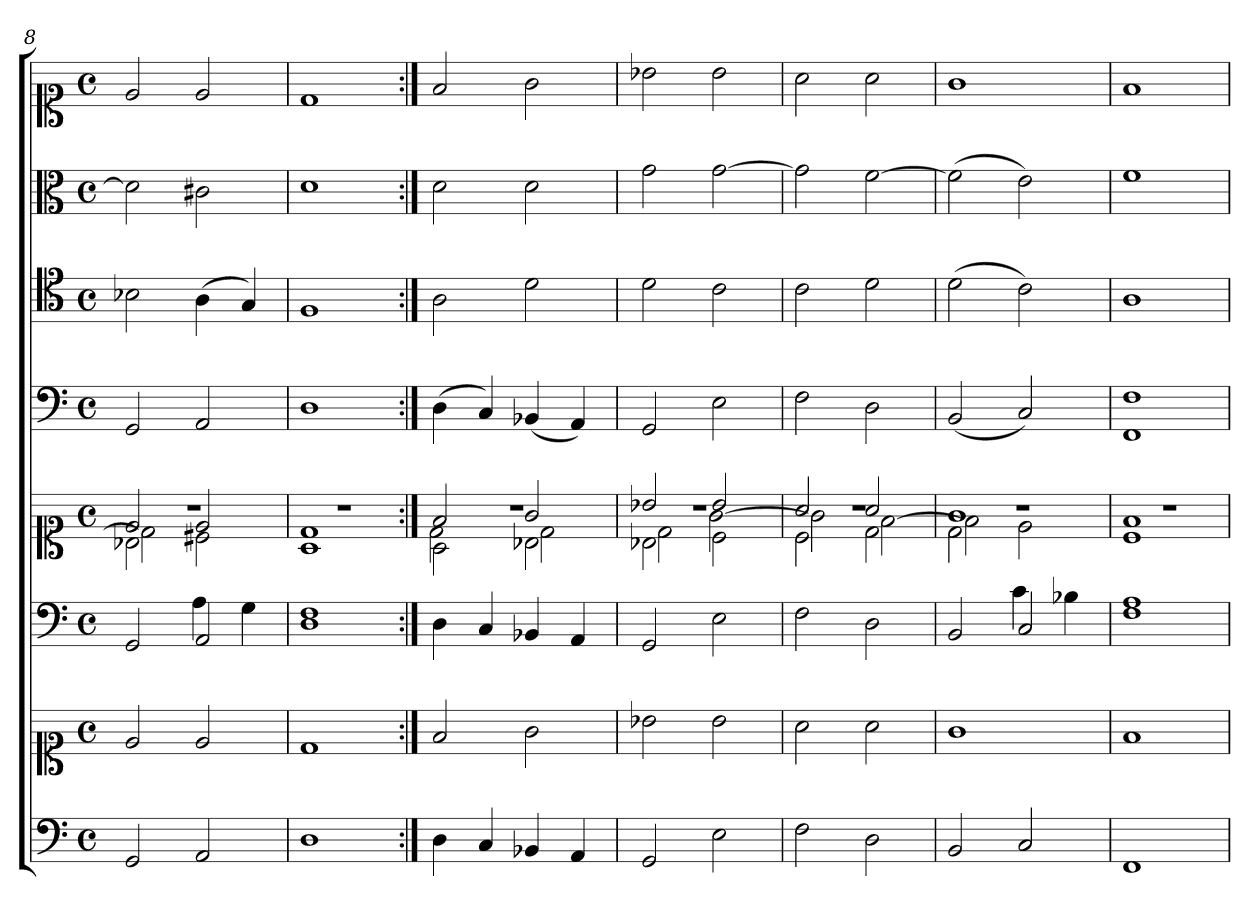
**kern	**kern	**kern	**kern	**kern	**kern	**kern	**kern
*part6	*part6	*part5	*part5	*part4	*part3	*part2	*part1
*staff8	*staff7	*staff6	*staff5	*staff4	*staff3	*staff2	*staff1
*clefF4	*clefC1	*clefF4	*clefC1	*clefF4	*clefC4	*clefC3	*clefC1
*k[]	*k[]	*k[]	*k[]	*k[]	*k[]	*k[]	*k[]
*M4/4	*M4/4	*M4/4	*M4/4	*M4/4	*M4/4	*M4/4	*M4/4
*met(c)	*met(c)	*met(c)	*met(c)	*met(c)	*met(c)	*met(c)	*met(c)
=8	=8	=8	=8	=8	=8	=8	=8
*	*	*^	*^	*	*	*	*
*	*	*	*	*	*^	*	*	*	*
*	*	*	*	*	*	*^	*	*	*	*
2GG	2e	2GG	2ryy	2e	2B-X	2d\]	1r	2GG	2B-X	2d]	2e
2AA	2e	2AA	4A	2e	4ryy	2c#X\	.	2AA	(4A	2c#X	2e
.	.	.	4G	.	4ryy	.	.	.	4G)	.	.
*	*	*	*	*	*	*v	*v	*	*	*	*
=9	=9	=9	=9	=9	=9	=9	=9	=9	=9	=9
1D	1d	1D	1F	1d	1A	1r	1D	1F	1d	1d
*	*	*v	*v	*	*	*	*	*	*	*
=10:|!	=10:|!	=10:|!	=10:|!	=10:|!	=10:|!	=10:|!	=10:|!	=10:|!	=10:|!
*	*	*	*	*	*^	*	*	*	*
4D	2f	4D	2f	2A	2d\	1r	(4D	2A	2d	2f
4C	.	4C	.	.	.	.	4C)	.	.	.
4BB-X	2g	4BB-X	2g	2B-X	2d\	.	(4BB-X	2d	2d	2g
4AA	.	4AA	.	.	.	.	4AA)	.	.	.
=11	=11	=11	=11	=11	=11	=11	=11	=11	=11	=11
2GG	2b-X	2GG	2b-X	2B-X	2d\	1r	2GG	2d	2g	2b-X
2E	2b-	2E	2b-	2c	[2g\	.	2E	2c	[2g	2b-
=12	=12	=12	=12	=12	=12	=12	=12	=12	=12	=12
2F	2a	2F	2a	2c	2g\]	1r	2F	2c	2g]	2a
2D	2a	2D	2a	2d	[2f\	.	2D	2d	[2f	2a
=13	=13	=13	=13	=13	=13	=13	=13	=13	=13	=13
*	*	*^	*	*	*	*	*	*	*	*
2BB	1g	2BB	2ryy	1g	2d	2f\]	1r	(2BB	(2d	(2f]	1g
2C	.	2C	4c	.	4ryy	2e\	.	2C)	2c)	2e)	.
.	.	.	4B-X	.	4ryy	.	.	.	.	.	.
*	*	*	*	*	*	*v	*v	*	*	*	*
=14	=14	=14	=14	=14	=14	=14	=14	=14	=14	=14
*	*	*	*	*	*	*	*^	*	*	*
1FF	1f	1F	1A	1f	1c	1r	1F	1FF	1A	1f	1f
*	*	*v	*v	*	*	*	*v	*v	*	*	*
*	*	*	*v	*v	*v	*	*	*	*
=	=	=	=	=	=	=	=
*-	*-	*-	*-	*-	*-	*-	*-
